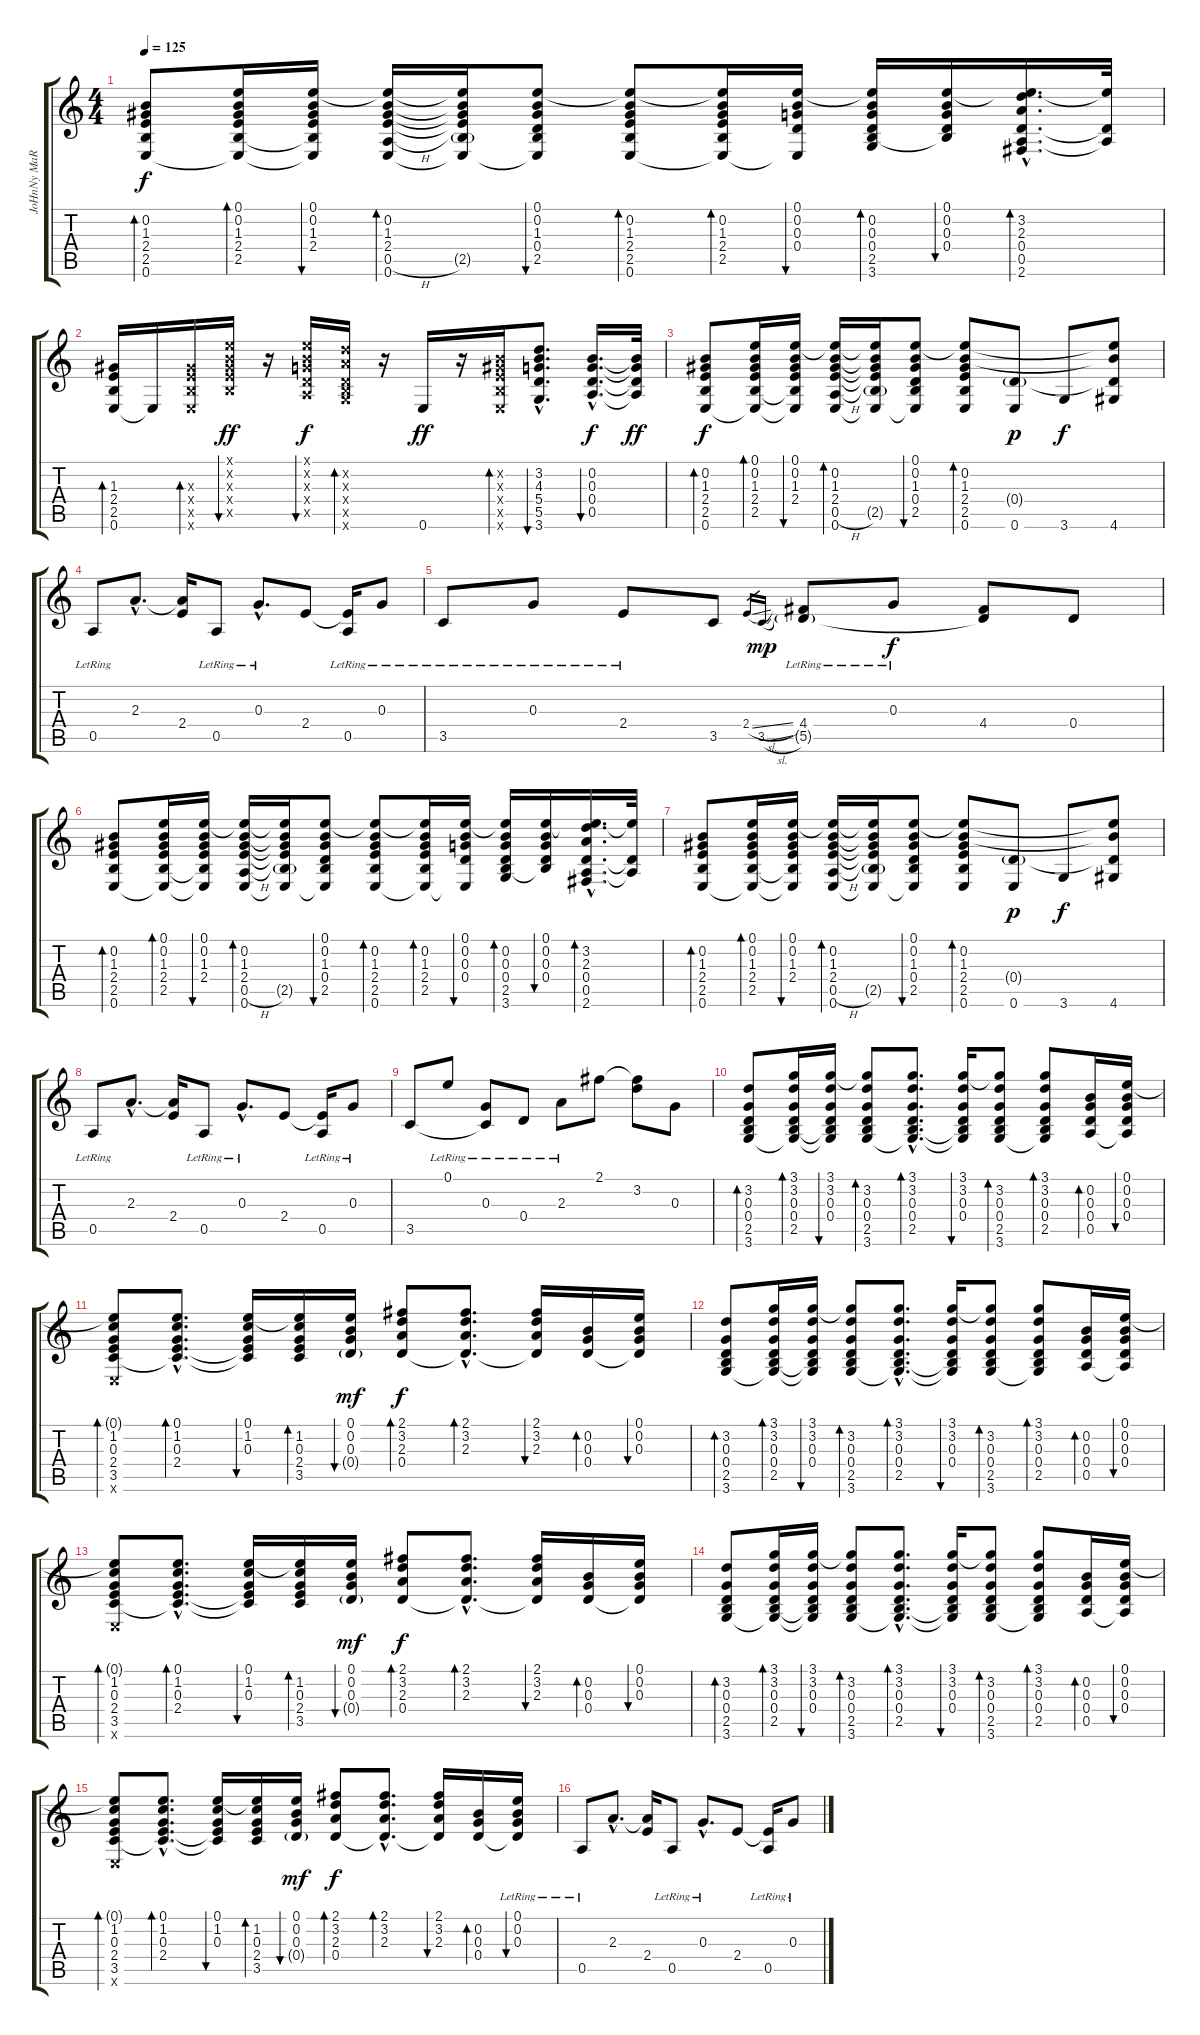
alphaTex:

\track ("JoHnNy MaRr" "JoHnNy MaR") {instrument electricguitarclean}
\staff {score tabs}
\tuning (E4 B3 G3 D3 A2 E2) {hide}
\ts (4 4)
\tempo 125
\clef g2
\ks c
(0.2 1.3 2.4 2.5 0.6).8{bd 30 dy f} (0.1 0.2 1.3 2.4 2.5 0.6{t}).16{bd 30} (0.1 0.2 1.3 2.4 2.5{t} 0.6{t}).16{bu 30} (0.1{t} 0.2 1.3 2.4 0.5{h} 0.6).16{bd 30} (0.1{t} 0.2{t} 1.3{t} 2.4{t} 2.5{g} 0.6{t}).16 (0.1 0.2 1.3 0.4 2.5 0.6{t}).8{bu 30} (0.1{t} 0.2 1.3 2.4 2.5 0.6).8{bd 30} (0.1{t} 0.2 1.3 2.4 2.5 0.6{t}).16{bd 30} (0.1 0.2 0.3 0.4 0.6{t}).16{bu 30} (0.1{t} 0.2 0.3 0.4 2.5 3.6).16{bd 30} (0.1 0.2 0.3 0.4 2.5{t}).16{bu 30} (0.1{hac t} 3.2{hac} 2.3{hac} 0.4{hac} 0.5{hac} 2.6{hac}).16{d bd 30} (0.1{t} 0.4{t} 0.5{t}).32 |
(1.3 2.4 2.5 0.6).16{bd 30} 0.6{t}.16 (1.3{x} 2.4{x} 2.5{x} 0.6{x}).16{bd 30} (0.1{x} 0.2{x} 1.3{x} 2.4{x} 2.5{x}).16{bu 30 dy ff} r.16 (0.1{x} 0.2{x} 0.3{x} 0.4{x} 0.5{x}).16{bu 30 dy f} (3.2{x} 2.3{x} 0.4{x} 2.5{x} 3.6{x}).16{bd 30} r.16 0.6.16{dy ff} r.16 (0.2{x} 1.3{x} 2.4{x} 2.5{x} 0.6{x}).16{bd 30} (3.2{hac} 4.3{hac} 5.4{hac} 5.5{hac} 3.6{hac}).8{d bu 30} (0.2{hac} 0.3{hac} 0.4{hac} 0.5{hac}).16{d bu 30 dy f} (0.2{t} 0.3{t} 0.4{t} 0.5{t}).32{dy ff} |
(0.2 1.3 2.4 2.5 0.6).8{bd 30 dy f} (0.1 0.2 1.3 2.4 2.5 0.6{t}).16{bd 30} (0.1 0.2 1.3 2.4 2.5{t} 0.6{t}).16{bu 30} (0.1{t} 0.2 1.3 2.4 0.5{h} 0.6).16{bd 30} (0.1{t} 0.2{t} 1.3{t} 2.4{t} 2.5{g} 0.6{t}).16 (0.1 0.2 1.3 0.4 2.5 0.6{t}).8{bu 30} (0.1{t} 0.2 1.3 2.4 2.5 0.6).8{bd 30} (0.4{g} 0.6).8{dy p volume 16} 3.6.8{dy f} (0.1{t} 0.2{t} 0.4{t} 4.6).8 |
0.5{lr}.8 2.3{hac}.8{d} (2.3{t} 2.4).16 0.5{lr}.8 0.3{hac lr}.8{d} 2.4.8 (2.4{t} 0.5{lr}).16 0.3{lr}.8 |
3.5{lr}.8 0.3{lr}.8 2.4{lr}.8 3.5.8 2.4{sl}.16{gr} 3.5{sl}.16{gr dy mp} (4.4{lr} 5.5{g}).8 0.3{lr}.8{dy f} (4.4 5.5{t}).8 0.4.8 |
(0.2 1.3 2.4 2.5 0.6).8{bd 30 volume 13} (0.1 0.2 1.3 2.4 2.5 0.6{t}).16{bd 30} (0.1 0.2 1.3 2.4 2.5{t} 0.6{t}).16{bu 30} (0.1{t} 0.2 1.3 2.4 0.5{h} 0.6).16{bd 30} (0.1{t} 0.2{t} 1.3{t} 2.4{t} 2.5{g} 0.6{t}).16 (0.1 0.2 1.3 0.4 2.5 0.6{t}).8{bu 30} (0.1{t} 0.2 1.3 2.4 2.5 0.6).8{bd 30} (0.1{t} 0.2 1.3 2.4 2.5 0.6{t}).16{bd 30} (0.1 0.2 0.3 0.4 0.6{t}).16{bu 30} (0.1{t} 0.2 0.3 0.4 2.5 3.6).16{bd 30} (0.1 0.2 0.3 0.4 2.5{t}).16{bu 30} (0.1{hac t} 3.2{hac} 2.3{hac} 0.4{hac} 0.5{hac} 2.6{hac}).16{d bd 30} (0.1{t} 0.4{t} 0.5{t}).32 |
(0.2 1.3 2.4 2.5 0.6).8{bd 30} (0.1 0.2 1.3 2.4 2.5 0.6{t}).16{bd 30} (0.1 0.2 1.3 2.4 2.5{t} 0.6{t}).16{bu 30} (0.1{t} 0.2 1.3 2.4 0.5{h} 0.6).16{bd 30} (0.1{t} 0.2{t} 1.3{t} 2.4{t} 2.5{g} 0.6{t}).16 (0.1 0.2 1.3 0.4 2.5 0.6{t}).8{bu 30} (0.1{t} 0.2 1.3 2.4 2.5 0.6).8{bd 30} (0.4{g} 0.6).8{dy p volume 16} 3.6.8{dy f} (0.1{t} 0.2{t} 0.4{t} 4.6).8 |
0.5{lr}.8 2.3{hac}.8{d} (2.3{t} 2.4).16 0.5{lr}.8 0.3{hac lr}.8{d} 2.4.8 (2.4{t} 0.5{lr}).16 0.3{lr}.8 |
3.5.8 0.1{lr}.8 (0.3{lr} 3.5{t}).8 0.4{lr}.8 2.3{lr}.8 2.1.8 (2.1{t} 3.2).8 0.3.8 |
(3.2 0.3 0.4 2.5 3.6).8{bd 30 volume 13} (3.1 3.2 0.3 0.4 2.5 3.6{t}).16{bd 30} (3.1 3.2 0.3 0.4 2.5{t} 3.6{t}).16{bu 30} (3.1{t} 3.2 0.3 0.4 2.5 3.6).8{bd 30} (3.1{hac} 3.2{hac} 0.3{hac} 0.4{hac} 2.5{hac} 3.6{hac t}).8{d bd 30} (3.1 3.2 0.3 0.4 2.5{t} 3.6{t}).16{bu 30} (3.1{t} 3.2 0.3 0.4 2.5 3.6).8{bd 30} (3.1 3.2 0.3 0.4 2.5 3.6{t}).8{bd 30} (0.2 0.3 0.4 0.5).16{bd 30} (0.1 0.2 0.3 0.4 0.5{t}).16{bu 30} |
(0.1{t} 1.2 0.3 2.4 3.5 0.6{x}).8{bd 30} (0.1{hac} 1.2{hac} 0.3{hac} 2.4{hac} 3.5{hac t}).8{d bd 30} (0.1 1.2 0.3 2.4{t} 3.5{t}).16{bu 30} (0.1{t} 1.2 0.3 2.4 3.5).16{bd 30} (0.1 0.2 0.3 0.4{g}).16{bu 30 dy mf} (2.1 3.2 2.3 0.4).8{bd 30 dy f} (2.1{hac} 3.2{hac} 2.3{hac} 0.4{hac t}).8{d bd 30} (2.1 3.2 2.3 0.4{t}).16{bu 30} (0.2 0.3 0.4).16{bd 30} (0.1 0.2 0.3 0.4{t}).16{bu 30} |
(3.2 0.3 0.4 2.5 3.6).8{bd 30} (3.1 3.2 0.3 0.4 2.5 3.6{t}).16{bd 30} (3.1 3.2 0.3 0.4 2.5{t} 3.6{t}).16{bu 30} (3.1{t} 3.2 0.3 0.4 2.5 3.6).8{bd 30} (3.1{hac} 3.2{hac} 0.3{hac} 0.4{hac} 2.5{hac} 3.6{hac t}).8{d bd 30} (3.1 3.2 0.3 0.4 2.5{t} 3.6{t}).16{bu 30} (3.1{t} 3.2 0.3 0.4 2.5 3.6).8{bd 30} (3.1 3.2 0.3 0.4 2.5 3.6{t}).8{bd 30} (0.2 0.3 0.4 0.5).16{bd 30} (0.1 0.2 0.3 0.4 0.5{t}).16{bu 30} |
(0.1{t} 1.2 0.3 2.4 3.5 0.6{x}).8{bd 30} (0.1{hac} 1.2{hac} 0.3{hac} 2.4{hac} 3.5{hac t}).8{d bd 30} (0.1 1.2 0.3 2.4{t} 3.5{t}).16{bu 30} (0.1{t} 1.2 0.3 2.4 3.5).16{bd 30} (0.1 0.2 0.3 0.4{g}).16{bu 30 dy mf} (2.1 3.2 2.3 0.4).8{bd 30 dy f} (2.1{hac} 3.2{hac} 2.3{hac} 0.4{hac t}).8{d bd 30} (2.1 3.2 2.3 0.4{t}).16{bu 30} (0.2 0.3 0.4).16{bd 30} (0.1 0.2 0.3 0.4{t}).16{bu 30} |
(3.2 0.3 0.4 2.5 3.6).8{bd 30} (3.1 3.2 0.3 0.4 2.5 3.6{t}).16{bd 30} (3.1 3.2 0.3 0.4 2.5{t} 3.6{t}).16{bu 30} (3.1{t} 3.2 0.3 0.4 2.5 3.6).8{bd 30} (3.1{hac} 3.2{hac} 0.3{hac} 0.4{hac} 2.5{hac} 3.6{hac t}).8{d bd 30} (3.1 3.2 0.3 0.4 2.5{t} 3.6{t}).16{bu 30} (3.1{t} 3.2 0.3 0.4 2.5 3.6).8{bd 30} (3.1 3.2 0.3 0.4 2.5 3.6{t}).8{bd 30} (0.2 0.3 0.4 0.5).16{bd 30} (0.1 0.2 0.3 0.4 0.5{t}).16{bu 30} |
(0.1{t} 1.2 0.3 2.4 3.5 0.6{x}).8{bd 30} (0.1{hac} 1.2{hac} 0.3{hac} 2.4{hac} 3.5{hac t}).8{d bd 30} (0.1 1.2 0.3 2.4{t} 3.5{t}).16{bu 30} (0.1{t} 1.2 0.3 2.4 3.5).16{bd 30} (0.1 0.2 0.3 0.4{g}).16{bu 30 dy mf} (2.1 3.2 2.3 0.4).8{bd 30 dy f} (2.1{hac} 3.2{hac} 2.3{hac} 0.4{hac t}).8{d bd 30} (2.1 3.2 2.3 0.4{t}).16{bu 30} (0.2 0.3 0.4).16{bd 30} (0.1{lr} 0.2{lr} 0.3 0.4{t}).16{bu 30} |
0.5{lr}.8{volume 16} 2.3{hac}.8{d} (2.3{t} 2.4).16 0.5{lr}.8 0.3{hac lr}.8{d} 2.4.8 (2.4{t} 0.5{lr}).16 0.3{lr}.8
